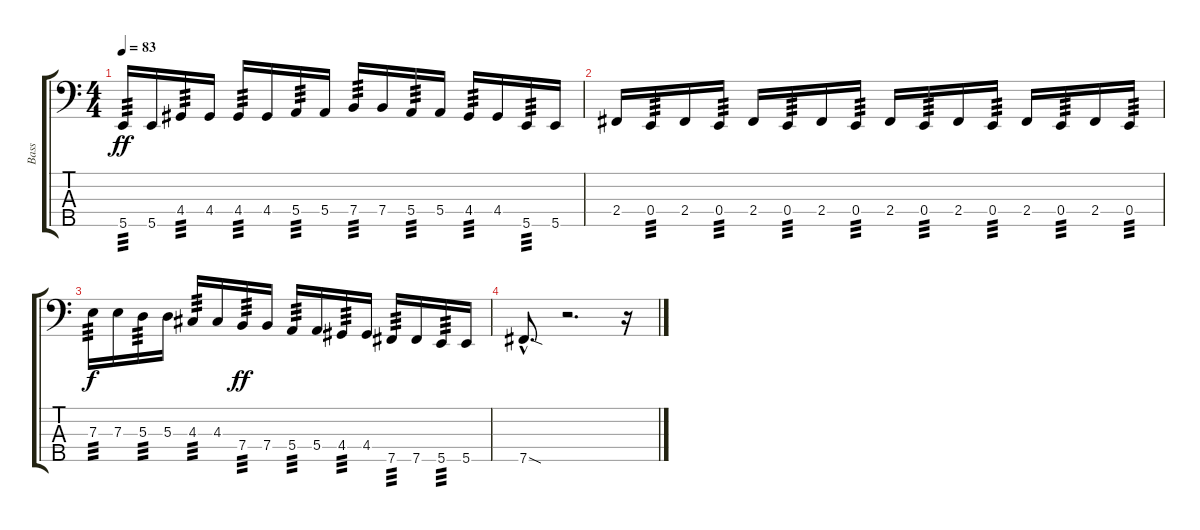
\track ("Bass" "Bass") {instrument electricbassfinger}
\staff {score tabs}
\tuning (G2 D2 A1 E1 B0) {hide}
\ts (4 4)
\section ("" "")
\tempo 83
\clef f4
\ks c
5.5.16{tp 3 dy ff} 5.5.16 4.4.16{tp 3} 4.4.16 4.4.16{tp 3} 4.4.16 5.4.16{tp 3} 5.4.16 7.4.16{tp 3} 7.4.16 5.4.16{tp 3} 5.4.16 4.4.16{tp 3} 4.4.16 5.5.16{tp 3} 5.5.16 |
2.4.16 0.4.16{tp 3} 2.4.16 0.4.16{tp 3} 2.4.16 0.4.16{tp 3} 2.4.16 0.4.16{tp 3} 2.4.16 0.4.16{tp 3} 2.4.16 0.4.16{tp 3} 2.4.16 0.4.16{tp 3} 2.4.16 0.4.16{tp 3} |
7.3.16{tp 3 dy f} 7.3.16 5.3.16{tp 3} 5.3.16 4.3.16{tp 3} 4.3.16 7.4.16{tp 3 dy ff} 7.4.16 5.4.16{tp 3} 5.4.16 4.4.16{tp 3} 4.4.16 7.5.16{tp 3} 7.5.16 5.5.16{tp 3} 5.5.16 |
7.5{sod hac}.8{d} r.2{d} r.16
